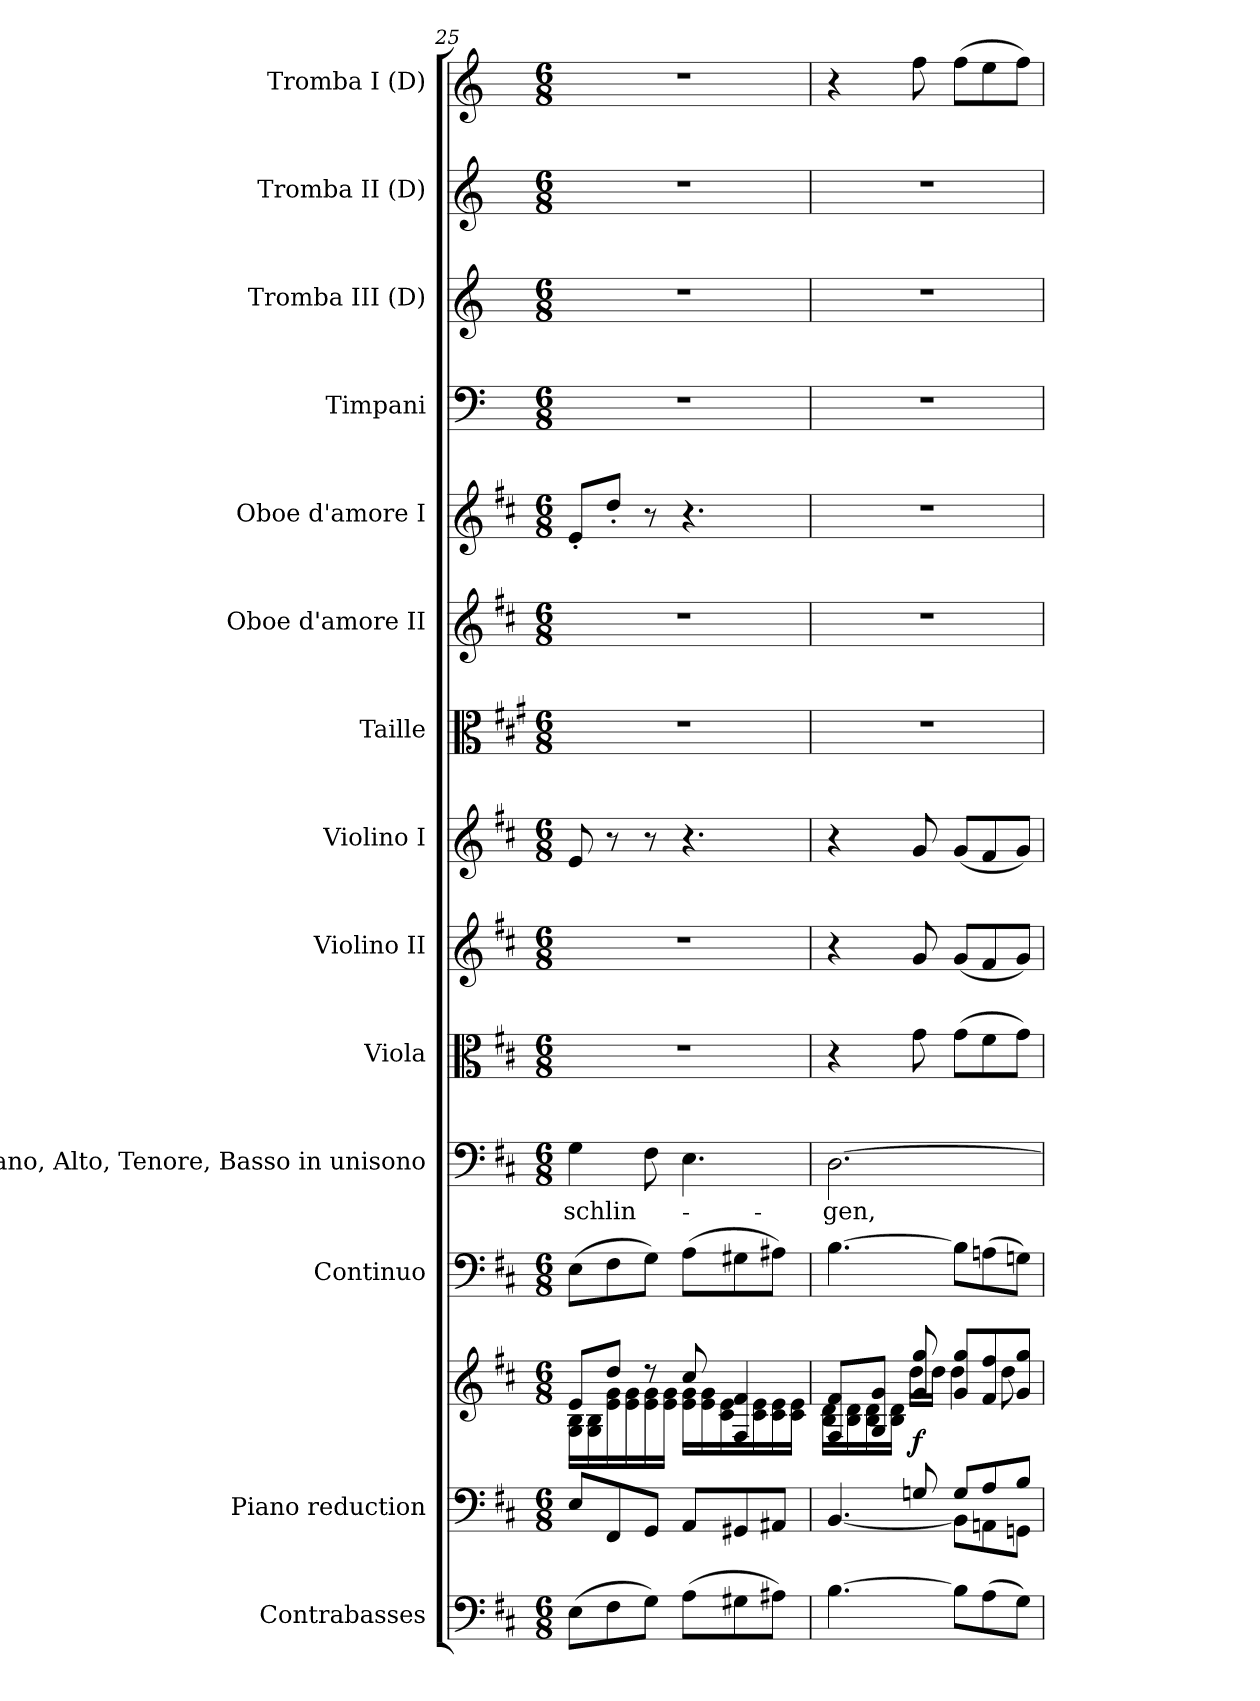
**kern	**kern	**kern	**dynam	**kern	**kern	**text	**kern	**kern	**kern	**kern	**kern	**kern	**kern	**kern	**kern	**kern
*part14	*part13	*part13	*part13	*part12	*part11	*part11	*part10	*part9	*part8	*part7	*part6	*part5	*part4	*part3	*part2	*part1
*staff15	*staff14	*staff13	*staff13/14	*staff12	*staff11	*staff11	*staff10	*staff9	*staff8	*staff7	*staff6	*staff5	*staff4	*staff3	*staff2	*staff1
*I"Contrabasses	*I"Piano reduction	*	*	*I"Continuo	*I"Soprano, Alto, Tenore, Basso in unisono	*	*I"Viola	*I"Violino II	*I"Violino I	*I"Taille	*I"Oboe d'amore II	*I"Oboe d'amore I	*I"Timpani	*I"Tromba III (D)	*I"Tromba II (D)	*I"Tromba I (D)
*I'Cbs.	*I'Pno	*	*	*	*	*	*	*	*	*	*I'Ob	*I'Ob	*I'Timp	*	*	*
*clefF4	*clefF4	*clefG2	*	*clefF4	*clefF4	*	*clefC3	*clefG2	*clefG2	*clefC3	*clefG2	*clefG2	*clefF4	*clefG2	*clefG2	*clefG2
*ITrd7c12	*	*	*	*	*	*	*	*	*	*ITrd4c7	*	*	*	*ITrd-1c-2	*ITrd-1c-2	*ITrd-1c-2
*k[f#c#]	*k[f#c#]	*k[f#c#]	*	*k[f#c#]	*k[f#c#]	*	*k[f#c#]	*k[f#c#]	*k[f#c#]	*k[f#c#]	*k[f#c#]	*k[f#c#]	*k[]	*k[f#c#]	*k[f#c#]	*k[f#c#]
*M6/8	*M6/8	*M6/8	*	*M6/8	*M6/8	*	*M6/8	*M6/8	*M6/8	*M6/8	*M6/8	*M6/8	*M6/8	*M6/8	*M6/8	*M6/8
=25	=25	=25	=25	=25	=25	=25	=25	=25	=25	=25	=25	=25	=25	=25	=25	=25
*	*	*^	*	*	*	*	*	*	*	*	*	*	*	*	*	*
!	!	!	!	!	!	!	!LO:LY:b	!	!	!	!	!	!	!	!	!	!
(8EE\L	8E/L	8e/L	16G\ 16B\LL	.	(8E\L	4G\	-schlin-	2.r	2.r	8e/	2.r	2.r	8e'/L	2.r	2.r	2.r	2.r
.	.	.	16G\ 16B\	.	.	.	.	.	.	.	.	.	.	.	.	.	.
8FF#\	8FF#/	8dd/J	16e\ 16g\	.	8F#\	.	.	.	.	8r	.	.	8dd'/J	.	.	.	.
.	.	.	16e\ 16g\	.	.	.	.	.	.	.	.	.	.	.	.	.	.
8GG\J)	8GG/J	8r	16e\ 16g\	.	8G\J)	8F#\	.	.	.	8r	.	.	8r	.	.	.	.
.	.	.	16e\ 16g\JJ	.	.	.	.	.	.	.	.	.	.	.	.	.	.
(8AA\L	8AA/L	8cc#/	16e\ 16g\LL	.	(8A\L	4.E\	.	.	.	4.r	.	.	4.r	.	.	.	.
.	.	.	16e\ 16g\	.	.	.	.	.	.	.	.	.	.	.	.	.	.
8GG#X\	8GG#X/	4F#/ 4f#/	16c#\ 16e\	.	8G#X\	.	.	.	.	.	.	.	.	.	.	.	.
.	.	.	16c#\ 16e\	.	.	.	.	.	.	.	.	.	.	.	.	.	.
8AA#X\J)	8AA#X/J	.	16c#\ 16e\	.	8A#X\J)	.	.	.	.	.	.	.	.	.	.	.	.
.	.	.	16c#\ 16e\JJ	.	.	.	.	.	.	.	.	.	.	.	.	.	.
!!LO:PB:g=z
=26	=26	=26	=26	=26	=26	=26	=26	=26	=26	=26	=26	=26	=26	=26	=26	=26	=26
*	*^	*	*	*	*	*	*	*	*	*	*	*	*	*	*	*	*
!	!	!	!	!	!	!	!	!LO:LY:b	!	!	!	!	!	!	!	!	!	!
[4.BB	4ryy	[<4.BB/	8F#/ 8f#/L	16B\ 16d\LL	.	[4.B\	[2.D\	-gen,	4r	4r	4r	2.r	2.r	2.r	2.r	2.r	2.r	4r
.	.	.	.	16B\ 16d\	.	.	.	.	.	.	.	.	.	.	.	.	.	.
.	.	.	8G/ 8g/J	16B\ 16d\	.	.	.	.	.	.	.	.	.	.	.	.	.	.
.	.	.	.	16B\ 16d\JJ	.	.	.	.	.	.	.	.	.	.	.	.	.	.
!	!	!	!	!	!LO:DY:b	!	!	!	!	!	!	!	!	!	!	!	!	!
.	8Gn/	.	8g/ 8gg/	16dd\LL	f	.	.	.	8g\	8g/	8g/	.	.	.	.	.	.	8gg\
.	.	.	.	16dd\JJ	.	.	.	.	.	.	.	.	.	.	.	.	.	.
8BB\L]	8G/L	8BB\L]	8g/ 8gg/L	4dd\	.	8B\L]	.	.	(8g\L	(8g/L	(8g/L	.	.	.	.	.	.	(8gg\L
(8AA\	8A/	8AAn\	8f#/ 8ff#/	.	.	(8An\	.	.	8f#\	8f#/	8f#/	.	.	.	.	.	.	8ff#\
8GG\J)	8B/J	8GGn\J	8g/ 8gg/J	8dd\	.	8Gn\J)	.	.	8g\J)	8g/J)	8g/J)	.	.	.	.	.	.	8gg\J)
*	*v	*v	*	*	*	*	*	*	*	*	*	*	*	*	*	*	*	*
*	*	*v	*v	*	*	*	*	*	*	*	*	*	*	*	*	*	*
=	=	=	=	=	=	=	=	=	=	=	=	=	=	=	=	=
*-	*-	*-	*-	*-	*-	*-	*-	*-	*-	*-	*-	*-	*-	*-	*-	*-
